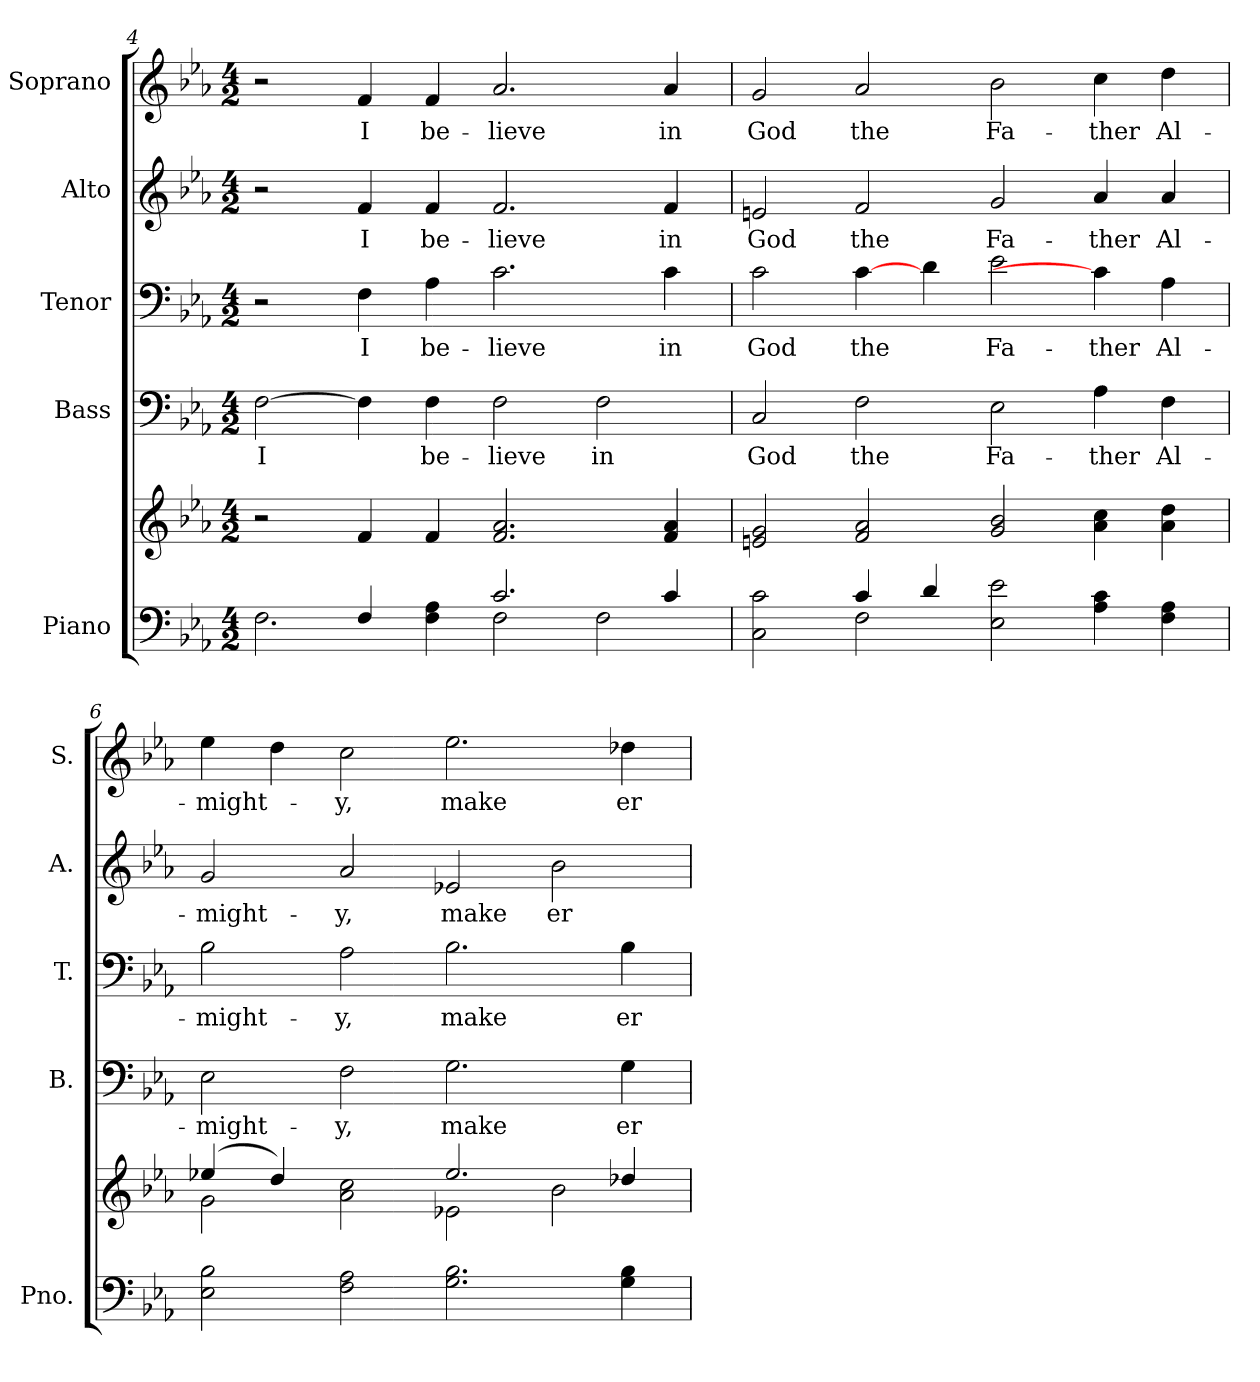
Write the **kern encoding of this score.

**kern	**kern	**kern	**text	**kern	**text	**kern	**text	**kern	**text
*part5	*part5	*part4	*part4	*part3	*part3	*part2	*part2	*part1	*part1
*staff6	*staff5	*staff4	*staff4	*staff3	*staff3	*staff2	*staff2	*staff1	*staff1
*I"Piano	*	*I"Bass	*	*I"Tenor	*	*I"Alto	*	*I"Soprano	*
*I'Pno.	*	*I'B.	*	*I'T.	*	*I'A.	*	*I'S.	*
!!LO:PB:g=z
*clefF4	*clefG2	*clefF4	*	*clefF4	*	*clefG2	*	*clefG2	*
*k[b-e-a-]	*k[b-e-a-]	*k[b-e-a-]	*	*k[b-e-a-]	*	*k[b-e-a-]	*	*k[b-e-a-]	*
*c:	*c:	*c:	*	*c:	*	*c:	*	*c:	*
*M4/2	*M4/2	*M4/2	*	*M4/2	*	*M4/2	*	*M4/2	*
=4	=4	=4	=4	=4	=4	=4	=4	=4	=4
*^	*	*	*	*	*	*	*	*	*
!	!	!	!	!LO:LY:b:color=#000000	!	!	!	!	!	!
2ryy	2.Fi\	2r	[>2Fi\	I	2r	.	2r	.	2r	.
!	!	!	!	!	!	!LO:LY:b:color=#000000	!	!	!	!
!	!	!	!	!	!	!	!	!LO:LY:b:color=#000000	!	!
!	!	!	!	!	!	!	!	!	!	!LO:LY:b:color=#000000
4Fi/	.	4fi/	4Fi\]	.	4Fi\	I	4fi/	I	4fi/	I
!	!	!	!	!LO:LY:b:color=#000000	!	!	!	!	!	!
!	!	!	!	!	!	!LO:LY:b:color=#000000	!	!	!	!
!	!	!	!	!	!	!	!	!LO:LY:b:color=#000000	!	!
!	!	!	!	!	!	!	!	!	!	!LO:LY:b:color=#000000
4Fi\ 4A-i	4ryy	4fi/	4Fi\	be-	4A-i\	be-	4fi/	be-	4fi/	be-
!	!	!	!	!LO:LY:b:color=#000000	!	!	!	!	!	!
!	!	!	!	!	!	!LO:LY:b:color=#000000	!	!	!	!
!	!	!	!	!	!	!	!	!LO:LY:b:color=#000000	!	!
!	!	!	!	!	!	!	!	!	!	!LO:LY:b:color=#000000
2.ci/	2Fi\	2.fi/ 2.a-i	2Fi\	-lieve	2.ci\	-lieve	2.fi/	-lieve	2.a-i/	-lieve
!	!	!	!	!LO:LY:b:color=#000000	!	!	!	!	!	!
.	2Fi\	.	2Fi\	in	.	.	.	.	.	.
!	!	!	!	!	!	!LO:LY:b:color=#000000	!	!	!	!
!	!	!	!	!	!	!	!	!LO:LY:b:color=#000000	!	!
!	!	!	!	!	!	!	!	!	!	!LO:LY:b:color=#000000
4ci/	.	4fi/ 4a-i	.	.	4ci\	in	4fi/	in	4a-i/	in
=5	=5	=5	=5	=5	=5	=5	=5	=5	=5	=5
!	!	!	!	!LO:LY:b:color=#000000	!	!	!	!	!	!
!	!	!	!	!	!	!LO:LY:b:color=#000000	!	!	!	!
!	!	!	!	!	!	!	!	!LO:LY:b:color=#000000	!	!
!	!	!	!	!	!	!	!	!	!	!LO:LY:b:color=#000000
2Ci\ 2ci	2ryy	2eni/ 2gi	2Ci/	God	2ci\	God	2eni/	God	2gi/	God
!	!	!	!	!LO:LY:b:color=#000000	!	!	!	!	!	!
!	!	!	!	!	!	!LO:LY:b:color=#000000	!	!	!	!
!	!	!	!	!	!	!	!	!LO:LY:b:color=#000000	!	!
!	!	!	!	!	!	!	!	!	!	!LO:LY:b:color=#000000
4ci/	2Fi\	2fi/ 2a-i	2Fi\	the	[>4ci\	the	2fi/	the	2a-i/	the
4di/	.	.	.	.	4di\	.	.	.	.	.
!	!	!	!	!LO:LY:b:color=#000000	!	!	!	!	!	!
!	!	!	!	!	!	!LO:LY:b:color=#000000	!	!	!	!
!	!	!	!	!	!	!	!	!LO:LY:b:color=#000000	!	!
!	!	!	!	!	!	!	!	!	!	!LO:LY:b:color=#000000
2E-i\ 2e-i	1ryy	2gi/ 2b-i	2E-i\	Fa-	2e-i\	Fa-	2gi/	Fa-	2b-i\	Fa-
!	!	!	!	!LO:LY:b:color=#000000	!	!	!	!	!	!
!	!	!	!	!	!	!LO:LY:b:color=#000000	!	!	!	!
!	!	!	!	!	!	!	!	!LO:LY:b:color=#000000	!	!
!	!	!	!	!	!	!	!	!	!	!LO:LY:b:color=#000000
4A-i\ 4ci	.	4a-i\ 4cci	4A-i\	-ther	4ci\]	-ther	4a-i/	-ther	4cci\	-ther
!	!	!	!	!LO:LY:b:color=#000000	!	!	!	!	!	!
!	!	!	!	!	!	!LO:LY:b:color=#000000	!	!	!	!
!	!	!	!	!	!	!	!	!LO:LY:b:color=#000000	!	!
!	!	!	!	!	!	!	!	!	!	!LO:LY:b:color=#000000
4Fi\ 4A-i	.	4a-i\ 4ddi	4Fi\	Al-	4A-i\	Al-	4a-i/	Al-	4ddi\	Al-
*v	*v	*	*	*	*	*	*	*	*	*
=6	=6	=6	=6	=6	=6	=6	=6	=6	=6
*	*^	*	*	*	*	*	*	*	*
!	!	!	!	!LO:LY:b:color=#000000	!	!	!	!	!	!
!	!	!	!	!	!	!LO:LY:b:color=#000000	!	!	!	!
!	!	!	!	!	!	!	!	!LO:LY:b:color=#000000	!	!
!	!	!	!	!	!	!	!	!	!	!LO:LY:b:color=#000000
2E-i\ 2B-i	(4ee-Xi/	2gi\	2E-i\	-might-	2B-i\	-might-	2gi/	-might-	4ee-i\	-might-
.	4ddi/)	.	.	.	.	.	.	.	4ddi\	.
!	!	!	!	!LO:LY:b:color=#000000	!	!	!	!	!	!
!	!	!	!	!	!	!LO:LY:b:color=#000000	!	!	!	!
!	!	!	!	!	!	!	!	!LO:LY:b:color=#000000	!	!
!	!	!	!	!	!	!	!	!	!	!LO:LY:b:color=#000000
2Fi\ 2A-i	2a-i\ 2cci	2ryy	2Fi\	-y,	2A-i\	-y,	2a-i/	-y,	2cci\	-y,
!	!	!	!	!LO:LY:b:color=#000000	!	!	!	!	!	!
!	!	!	!	!	!	!LO:LY:b:color=#000000	!	!	!	!
!	!	!	!	!	!	!	!	!LO:LY:b:color=#000000	!	!
!	!	!	!	!	!	!	!	!	!	!LO:LY:b:color=#000000
2.Gi\ 2.B-i	2.ee-i/	2e-Xi\	2.Gi\	make	2.B-i\	make	2e-Xi/	make	2.ee-i\	make
!	!	!	!	!	!	!	!	!LO:LY:b:color=#000000	!	!
.	.	2b-i\	.	.	.	.	2b-i\	er	.	.
!	!	!	!	!LO:LY:b:color=#000000	!	!	!	!	!	!
!	!	!	!	!	!	!LO:LY:b:color=#000000	!	!	!	!
!	!	!	!	!	!	!	!	!	!	!LO:LY:b:color=#000000
4Gi\ 4B-i	4dd-Xi/	.	4Gi\	er	4B-i\	er	.	.	4dd-Xi\	er
*	*v	*v	*	*	*	*	*	*	*	*
=	=	=	=	=	=	=	=	=	=
*-	*-	*-	*-	*-	*-	*-	*-	*-	*-
